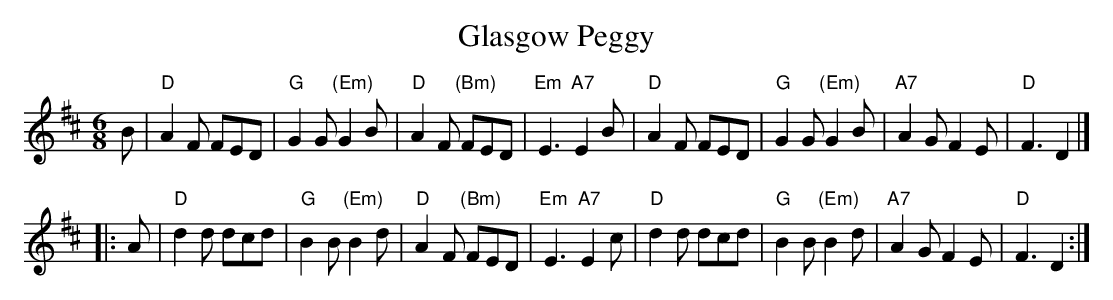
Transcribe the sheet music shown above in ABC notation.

X:1
T: Glasgow Peggy
K: D
M: 6/8
L: 1/8
B |\
"D"A2F FED | "G"G2G "(Em)"G2B | "D"A2F "(Bm)"FED | "Em"E3 "A7"E2B |\
"D"A2F FED | "G"G2G "(Em)"G2B | "A7"A2G F2E | "D"F3 D2 |]
|: A |\
"D"d2d dcd | "G"B2B "(Em)"B2d | "D"A2F "(Bm)"FED | "Em"E3 "A7"E2c |\
"D"d2d dcd | "G"B2B "(Em)"B2d | "A7"A2G F2E | "D"F3 D2 :|
